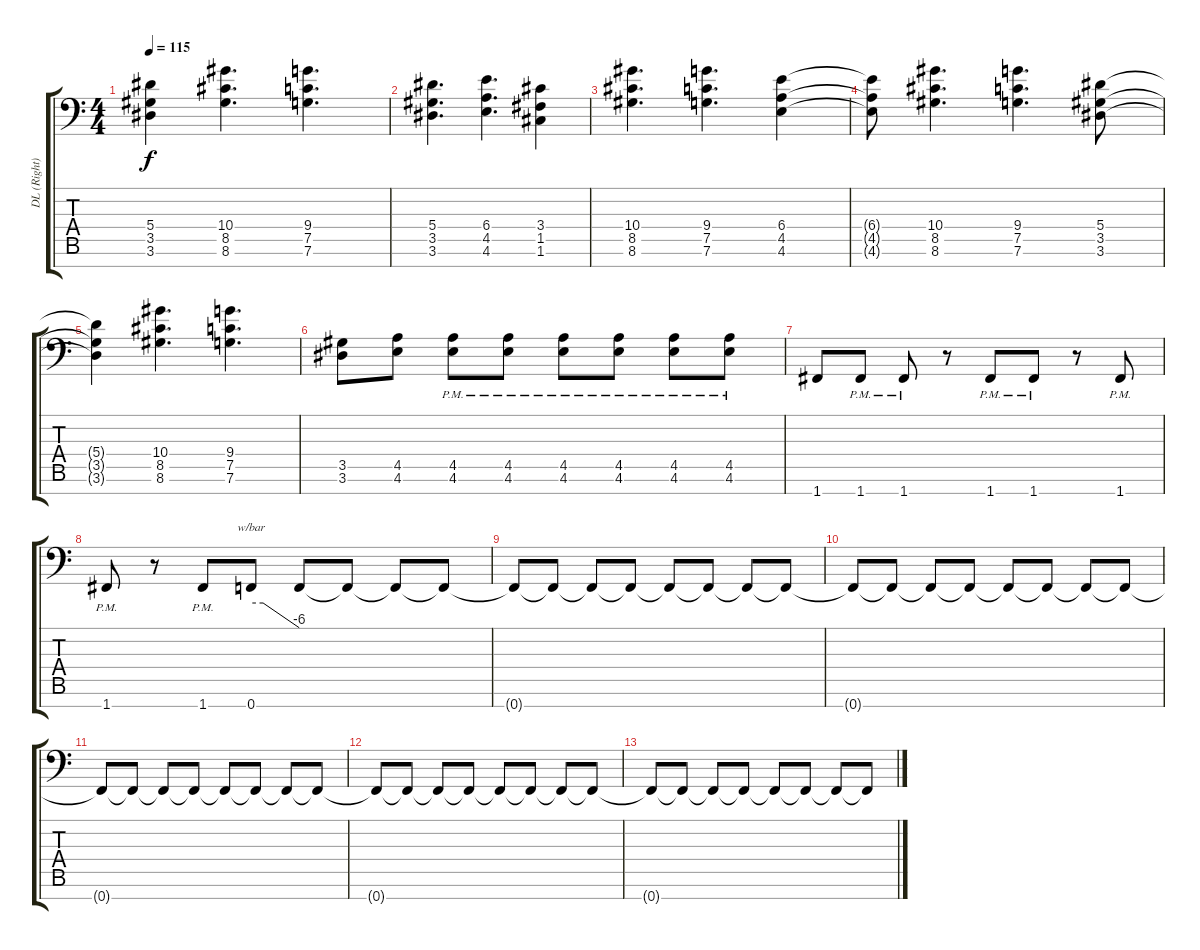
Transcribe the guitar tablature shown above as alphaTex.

\track ("DL (Right)" "DL (Right)") {instrument distortionguitar}
\staff {score tabs}
\tuning (C4 G3 Eb3 Bb2 F2 C2 F1) {hide}
\ts (4 4)
\tempo 115
\clef f4
\ks c
(5.4{t} 3.5{t} 3.6{t}).4{dy f} (10.4 8.5 8.6).4{d} (9.4 7.5 7.6).4{d} |
(5.4 3.5 3.6).4{d} (6.4 4.5 4.6).4{d} (3.4 1.5 1.6).4 |
(10.4 8.5 8.6).4{d} (9.4 7.5 7.6).4{d} (6.4 4.5 4.6).4 |
(6.4{t} 4.5{t} 4.6{t}).8 (10.4 8.5 8.6).4{d} (9.4 7.5 7.6).4{d} (5.4 3.5 3.6).8 |
(5.4{t} 3.5{t} 3.6{t}).4 (10.4 8.5 8.6).4{d} (9.4 7.5 7.6).4{d} |
(3.5 3.6).8 (4.5 4.6).8 (4.5{pm} 4.6{pm}).8 (4.5{pm} 4.6{pm}).8 (4.5{pm} 4.6{pm}).8 (4.5{pm} 4.6{pm}).8 (4.5{pm} 4.6{pm}).8 (4.5{pm} 4.6{pm}).8 |
1.7.8 1.7{pm}.8 1.7{pm}.8 r.8 1.7{pm}.8 1.7{pm}.8 r.8 1.7{pm}.8 |
1.7{pm}.8 r.8 1.7{pm}.8 0.7.8{tbe (custom default 0 0 15 0 60 -24)} 0.7{t}.8 0.7{t}.8 0.7{t}.8 0.7{t}.8 |
0.7{t}.8 0.7{t}.8 0.7{t}.8 0.7{t}.8 0.7{t}.8 0.7{t}.8 0.7{t}.8 0.7{t}.8 |
0.7{t}.8 0.7{t}.8 0.7{t}.8 0.7{t}.8 0.7{t}.8 0.7{t}.8 0.7{t}.8 0.7{t}.8{volume 0} |
0.7{t}.8{volume 13} 0.7{t}.8 0.7{t}.8 0.7{t}.8{volume 0} 0.7{t}.8{volume 13} 0.7{t}.8 0.7{t}.8 0.7{t}.8 |
0.7{t}.8{volume 0} 0.7{t}.8{volume 13} 0.7{t}.8 0.7{t}.8 0.7{t}.8 0.7{t}.8 0.7{t}.8 0.7{t}.8 |
0.7{t}.8 0.7{t}.8 0.7{t}.8 0.7{t}.8 0.7{t}.8 0.7{t}.8 0.7{t}.8 0.7{t}.8
